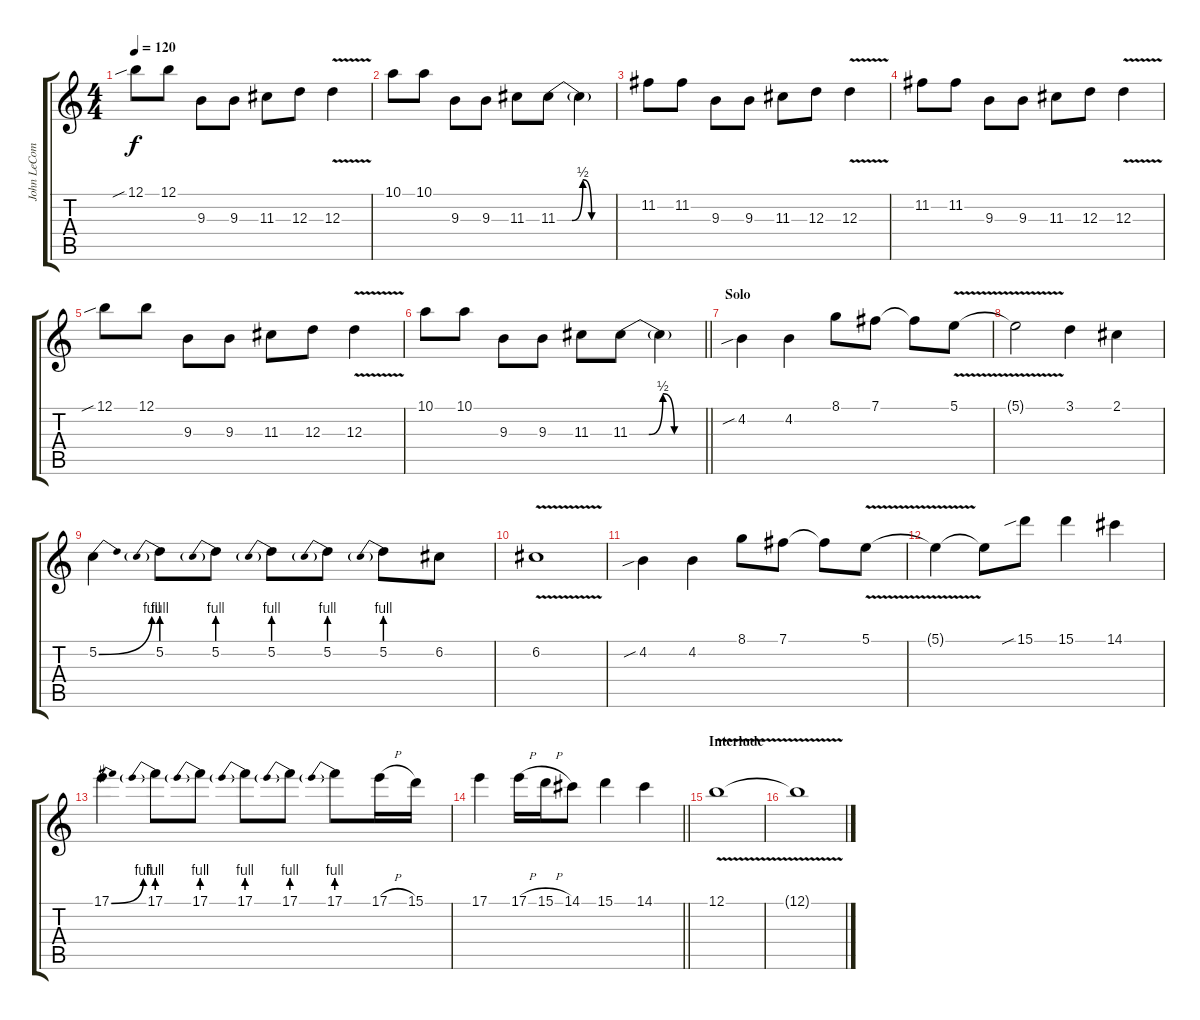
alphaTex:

\track ("John LeCompt" "John LeCom") {instrument distortionguitar}
\staff {score tabs}
\tuning (B3 G3 D3 A2 E2 B1) {hide}
\ts (4 4)
\tempo 120
\clef g2
\ks c
12.1{sib}.8{dy f} 12.1.8 9.3.8 9.3.8 11.3.8 12.3.8 12.3{v}.4 |
10.1.8 10.1.8 9.3.8 9.3.8 11.3.8 11.3{be (custom 0 0 15 0 26 2 35 0 60 0)}.8 11.3{t}.4 |
11.2.8 11.2.8 9.3.8 9.3.8 11.3.8 12.3.8 12.3{v}.4 |
11.2.8 11.2.8 9.3.8 9.3.8 11.3.8 12.3.8 12.3{v}.4 |
12.1{sib}.8 12.1.8 9.3.8 9.3.8 11.3.8 12.3.8 12.3{v}.4 |
\barLineRight lightlight
10.1.8 10.1.8 9.3.8 9.3.8 11.3.8 11.3{be (custom 0 0 15 0 26 2 35 0 60 0)}.8 11.3{t}.4 |
\section ("" "Solo")
4.2{sib}.4 4.2.4 8.1.8 7.1.8 7.1{t}.8 5.1{v}.8 |
5.1{t}.2 3.1.4 2.1.4 |
5.2{be (bend 0 0 60 4)}.4 5.2{be (prebend 0 4 60 4)}.8 5.2{be (prebend 0 4 60 4)}.8 5.2{be (prebend 0 4 60 4)}.8 5.2{be (prebend 0 4 60 4)}.8 5.2{be (prebend 0 4 60 4)}.8 6.2.8 |
6.2{v}.1 |
4.2{sib}.4 4.2.4 8.1.8 7.1.8 7.1{t}.8 5.1{v}.8 |
5.1{t}.4 5.1{t}.8 15.1{sib}.8 15.1.4 14.1.4 |
17.1{be (bend 0 0 60 4)}.4 17.1{be (prebend 0 4 60 4)}.8 17.1{be (prebend 0 4 60 4)}.8 17.1{be (prebend 0 4 60 4)}.8 17.1{be (prebend 0 4 60 4)}.8 17.1{be (prebend 0 4 60 4)}.8 17.1{h}.16 15.1.16 |
\barLineRight lightlight
17.1.4 17.1{h}.16 15.1{h}.16 14.1.8 15.1.4 14.1.4 |
\section ("" "Interlude")
12.1{v}.1{volume 0} |
12.1{t}.1
